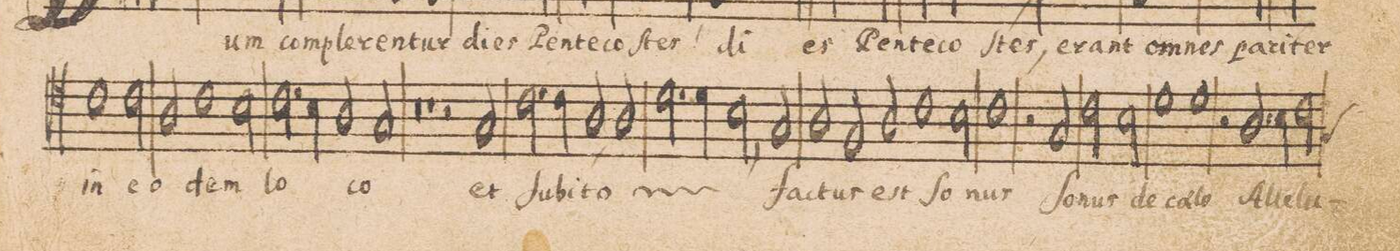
**kern	**text
*I"ALTVS.	*
*clefC4	*
*k[]	*
*met(C|)	*
*M2/1	*
1c	in
2c\	e-
=14-	=14-
2A/	-o-
1c	-dem
2B\	lo-
=15-	=15-
2.c\	.
4B\	.
2A/	.
2G/	-co
=16-	=16-
0r	.
=17-	=17-
1r	.
2r	.
2G/	et
=18-	=18-
2.c\	ſu-
4c\	-bi-
2A,</	-to
*	*ij
2A/	et
=19-	=19-
2.d\	ſu-
4d\	-bi-
2B,<\	-to
*	*Xij
2G/	fa-
=20-	=20-
2A/	.
2F/	-ctus
2A/	est
1c\	ſo-
=21-	=21-
2B\	.
1c	-nus
=22-	=22-
2r	.
2G/	ſo-
2c\	-nus
2B\	de
=23-	=23-
1d	cae-
1d	-lo
=24-	=24-
2r	.
2.A/	Al-
4B\	-le-
2c\	-lu-
*custos:G	*
=25-	=25-
*-	*-
